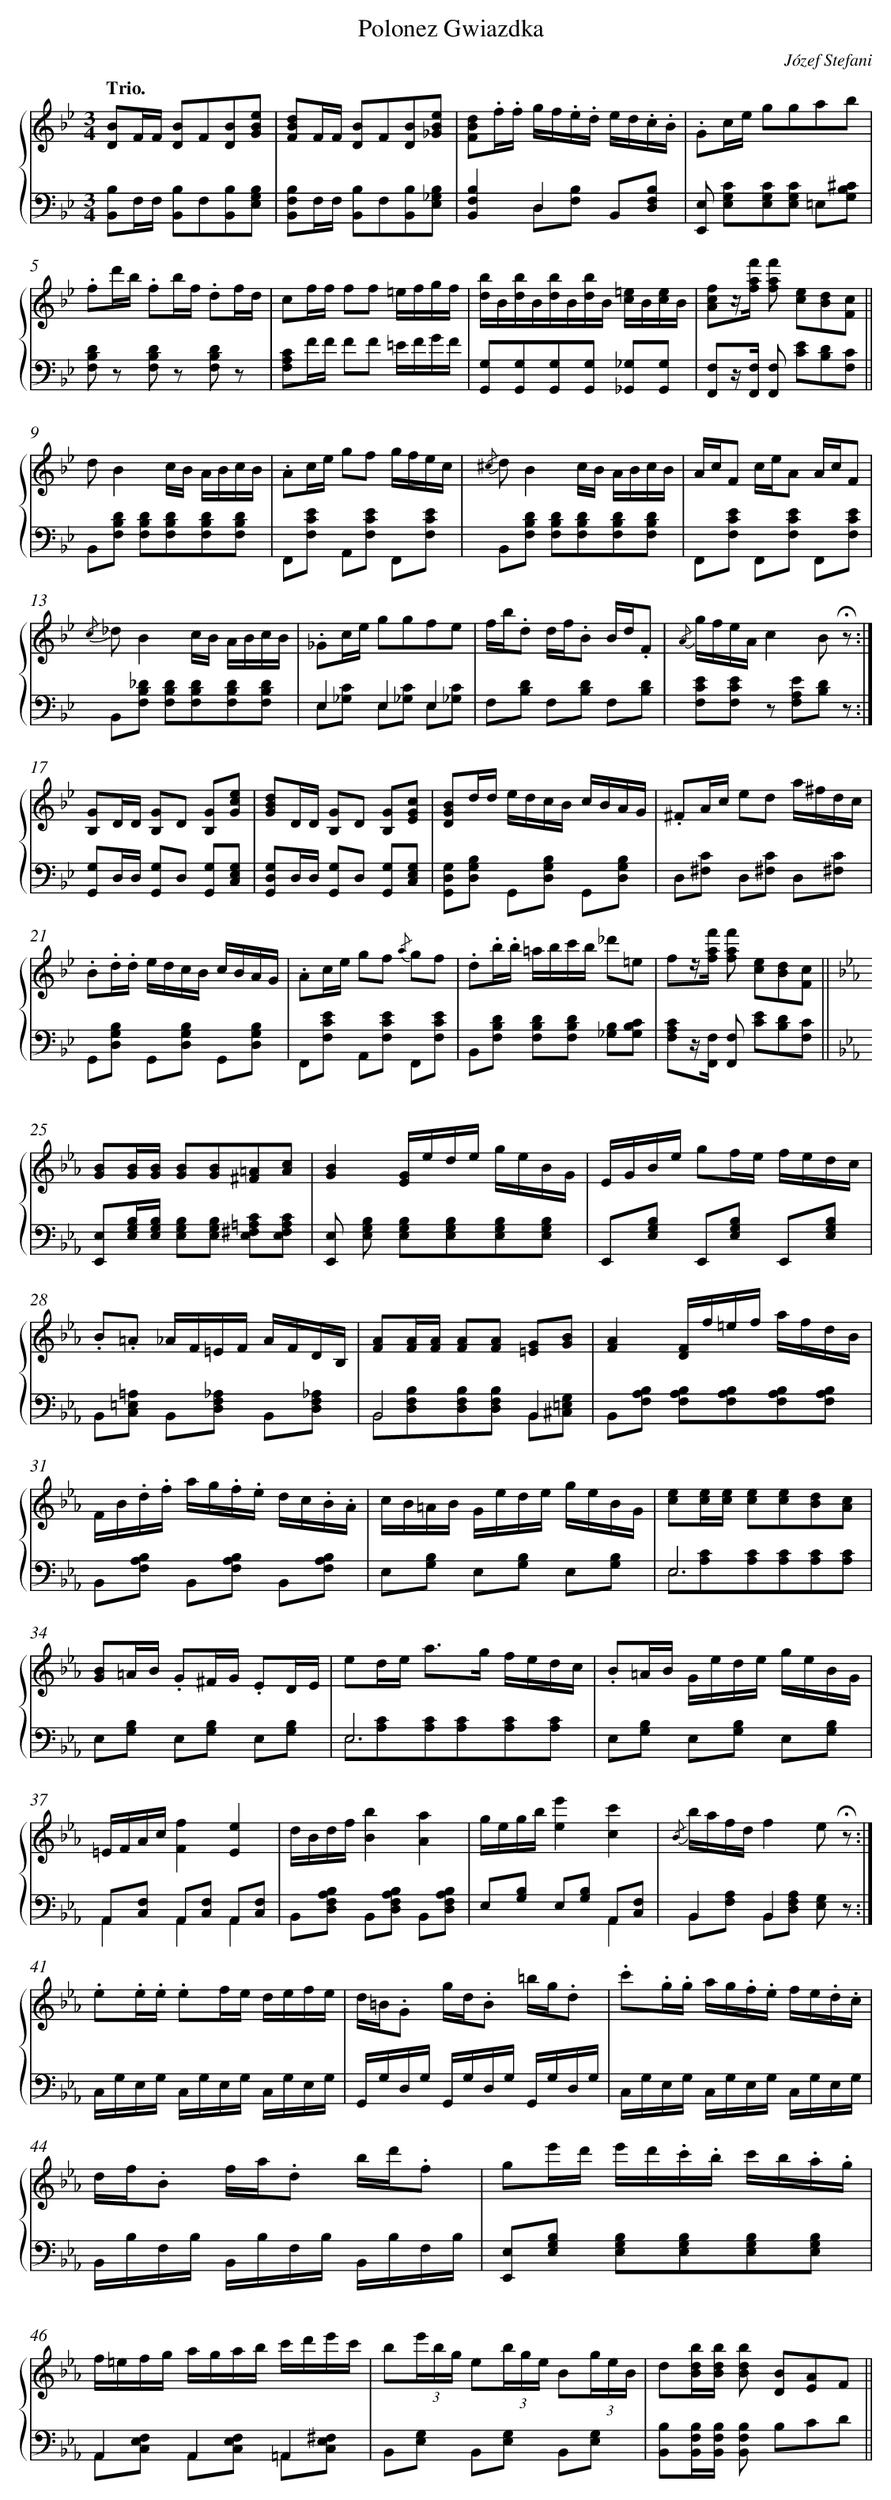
X:1
T: Polonez Gwiazdka
C: Józef Stefani
L: 1/8
M: 3/4
Q: "Trio."
%%staves {1 2}
V: 1 clef=treble
V: 2 clef=bass
K: Bb
[V:1] [BD]F/F/ [BD]F[BD][eBG] |
[V:2] [B,B,,]F,/F,/ [B,B,,]F,[B,B,,][B,G,E,] |
[V:1] [dBF]F/F/ [BD]F[BD][eB_G] |
[V:2] [B,F,B,,]F,/F,/ [B,B,,]F,[B,B,,][B,_G,E,] |
[V:1] [dBF].f/.f/ g/f/.e/.d/ e/d/.c/.B/ |
[V:2] [B,2F,2B,,2]D,2B,,[B,F,D,] & x2D,[B,F,]x2 |
[V:1] .Gc/e/ ggab |
[V:2] [E,E,,] [CG,E,][CG,E,][CG,E,] =E,[^CB,G,] |
[V:1] .fd'/b/ .fb/f/ .df/d/ |
[V:2] [DB,F,] z [DB,F,] z [DB,F,] z |
[V:1] cf/f/ ff =e/f/g/f/ |
[V:2] [CA,F,]F/F/ FF =E/F/G/F/ |
[V:1] [b/d/]B/[b/d/]B/[b/d/]B/[b/d/]B/ [=e/c/]B/[e/c/]B/ |
[V:2] [G,G,,][G,G,,][G,G,,][G,G,,] [_G,_G,,][G,G,,] |
[V:1] [fcA]z/[f'/a/f/] [f'af] [ec][dB][cF] ||
[V:2] [F,F,,]z/[F,/F,,/] [F,F,,] [EC][DB,][CF,] ||
[V:1] dB2c/B/ A/B/c/B/ |
[V:2] B,,[DB,F,] [DB,F,][DB,F,][DB,F,][DB,F,] |
[V:1] .Ac/e/ gf g/f/e/c/ |
[V:2] F,,[ECF,] A,,[ECF,] F,,[ECF,] |
[V:1] {/^c} dB2c/B/ A/B/c/B/ |
[V:2] B,,[DB,F,] [DB,F,][DB,F,][DB,F,][DB,F,] |
[V:1] A/c/F c/e/A A/c/F |
[V:2] F,,[ECF,] F,,[ECF,] F,,[ECF,] |
[V:1] {/c} _dB2c/B/ A/B/c/B/ |
[V:2] B,,[_DB,F,] [DB,F,][DB,F,][DB,F,][DB,F,] |
[V:1] ._Gc/e/ ggfe |
[V:2] E,2E,2E,2 & E,[C_G,] E,[C_G,] E,[C_G,] |
[V:1] f/b/.d d/f/.B B/d/.F |
[V:2] F,[DB,] F,[DB,] F,[DB,] |
[V:1] {/A} g/f/e/A/c2B !fermata!z :|]
[V:2] [ECF,][ECF,] z [EA,F,][DB,] z :|]
[V:1] [GB,]D/D/ [GB,]D [GB,][ecG] |
[V:2] [G,G,,]D,/D,/ [G,G,,]D, [G,G,,][G,E,C,] |
[V:1] [dBG]D/D/ [GB,]D [GB,][cGE] |
[V:2] [G,D,G,,]D,/D,/ [G,G,,]D, [G,G,,][G,E,C,] |
[V:1] [BGD]d/d/ e/d/c/B/ c/B/A/G/ |
[V:2] [G,D,G,,][B,G,D,] G,,[B,G,D,] G,,[B,G,D,] |
[V:1] .^FA/c/ ed a/^f/d/c/ |
[V:2] D,[C^F,] D,[C^F,] D,[C^F,] |
[V:1] .B.d/.d/ e/d/c/B/ c/B/A/G/ |
[V:2] G,,[B,G,D,] G,,[B,G,D,] G,,[B,G,D,] |
[V:1] .Ac/e/ gf {/a} gf |
[V:2] F,,[ECF,] A,,[ECF,] F,,[ECF,] |
[V:1] .d.b/.b/ =a/b/c'/b/ _d'=e |
[V:2] B,,[DB,F,] [DB,F,][DB,F,] [B,_G,][CB,G,] |
[V:1] fz/[f'/a/f/] [f'af] [ec][dB][cF] ||
[V:2] [CA,F,]z/[F,/F,,/] [F,F,,] [EC][DB,][CF,] ||
[V:1]  [K:Eb] [BG][B/G/][B/G/] [BG][BG][=A^F][cA] |
[V:2]  [K:Eb] [E,E,,][B,/G,/E,/][B,/G,/E,/] [B,G,E,][B,G,E,] [C=A,^F,E,][CA,F,E,] |
[V:1] [B2G2][G/E/]e/d/e/ g/e/B/G/ |
[V:2] [E,E,,] [B,G,E,] [B,G,E,][B,G,E,][B,G,E,][B,G,E,] |
[V:1] E/G/B/e/ gf/e/ f/e/d/c/ |
[V:2] E,,[B,G,E,] E,,[B,G,E,] E,,[B,G,E,] |
[V:1] .B.=A _A/F/=E/F/ A/F/D/B,/ |
[V:2] B,,[=A,=E,C,] B,,[_A,F,D,] B,,[_A,F,D,] |
[V:1] [AF][A/F/][A/F/] [AF][AF] [G=E][BG] |
[V:2] B,,4B,,2 & B,,[B,F,D,][B,F,D,][B,F,D,] B,,[G,=E,^C,] |
[V:1] [A2F2][F/D/]f/=e/f/ a/f/d/B/ |
[V:2] B,,[B,A,F,] [B,A,F,][B,A,F,][B,A,F,][B,A,F,] |
[V:1] F/B/.d/.f/ a/g/.f/.e/ d/c/.B/.A/ |
[V:2] B,,[B,A,F,] B,,[B,A,F,] B,,[B,A,F,] |
[V:1] c/B/=A/B/ G/e/d/e/ g/e/B/G/ |
[V:2] E,[B,G,] E,[B,G,] E,[B,G,] |
[V:1] [ec][e/c/][e/c/] [ec][ec][dB][cA] |
[V:2] E,6 & E,[CA,][CA,][CA,][CA,][CA,] |
[V:1] [BG]=A/B/ .G^F/G/ .ED/E/ |
[V:2] E,[B,G,] E,[B,G,] E,[B,G,] |
[V:1] ed/e< ag/ f/e/d/c/ |
[V:2] E,6 & E,[CA,][CA,][CA,][CA,][CA,] |
[V:1] .B=A/B/ G/e/d/e/ g/e/B/G/ |
[V:2] E,[B,G,] E,[B,G,] E,[B,G,] |
[V:1] =E/F/A/c/[f2F2][e2E2] |
[V:2] A,,[F,C,] A,,[F,C,] A,,[F,C,] & A,,2A,,2A,,2 |
[V:1] d/B/d/f/[b2B2][a2A2] |
[V:2] B,,[B,A,F,D,] B,,[B,A,F,D,] B,,[B,A,F,D,] |
[V:1] g/e/g/b/[e'2e2][c'2c2] |
[V:2] E,[B,G,] E,[B,G,] A,,[F,C,] & x2x2A,,2 |
[V:1] {/B} b/a/f/d/f2e !fermata!z :|]
[V:2] B,,2B,,2x2 & B,,[A,F,] B,,[A,F,D,] [G,E,] z :|]
[V:1] .e.e/.e/ .ef/e/ d/e/f/e/ |
[V:2] C,/G,/E,/G,/ C,/G,/E,/G,/ C,/G,/E,/G,/ |
[V:1] d/=B/.G g/d/.B =b/g/.d |
[V:2] G,,/G,/D,/G,/ G,,/G,/D,/G,/ G,,/G,/D,/G,/ |
[V:1] .c'.g/.g/ a/g/.f/.e/ f/e/.d/.c/ |
[V:2] C,/G,/E,/G,/ C,/G,/E,/G,/ C,/G,/E,/G,/ |
[V:1] d/f/.B f/a/.d b/d'/.f |
[V:2] B,,/B,/F,/B,/ B,,/B,/F,/B,/ B,,/B,/F,/B,/ |
[V:1] ge'/d'/ e'/d'/.c'/.b/ c'/b/.a/.g/ |
[V:2] [E,E,,][B,G,E,] [B,G,E,][B,G,E,][B,G,E,][B,G,E,] |
[V:1] f/=e/f/g/ a/g/a/b/ c'/d'/e'/c'/ |
[V:2] A,,2A,,2=A,,2 & A,,[F,E,C,] A,,[F,E,C,] =A,,[^F,E,C,] |
[V:1] b(3e'/b/g/ e(3b/g/e/ B(3g/e/B/ |
[V:2] B,,[G,E,] B,,[G,E,] B,,[G,E,] |
[V:1] d[b/d/B/][b/d/B/] [bdB] [BD][AE]F ||
[V:2] [B,B,,][B,/F,/B,,/][B,/F,/B,,/] [B,F,B,,] B,CD ||
